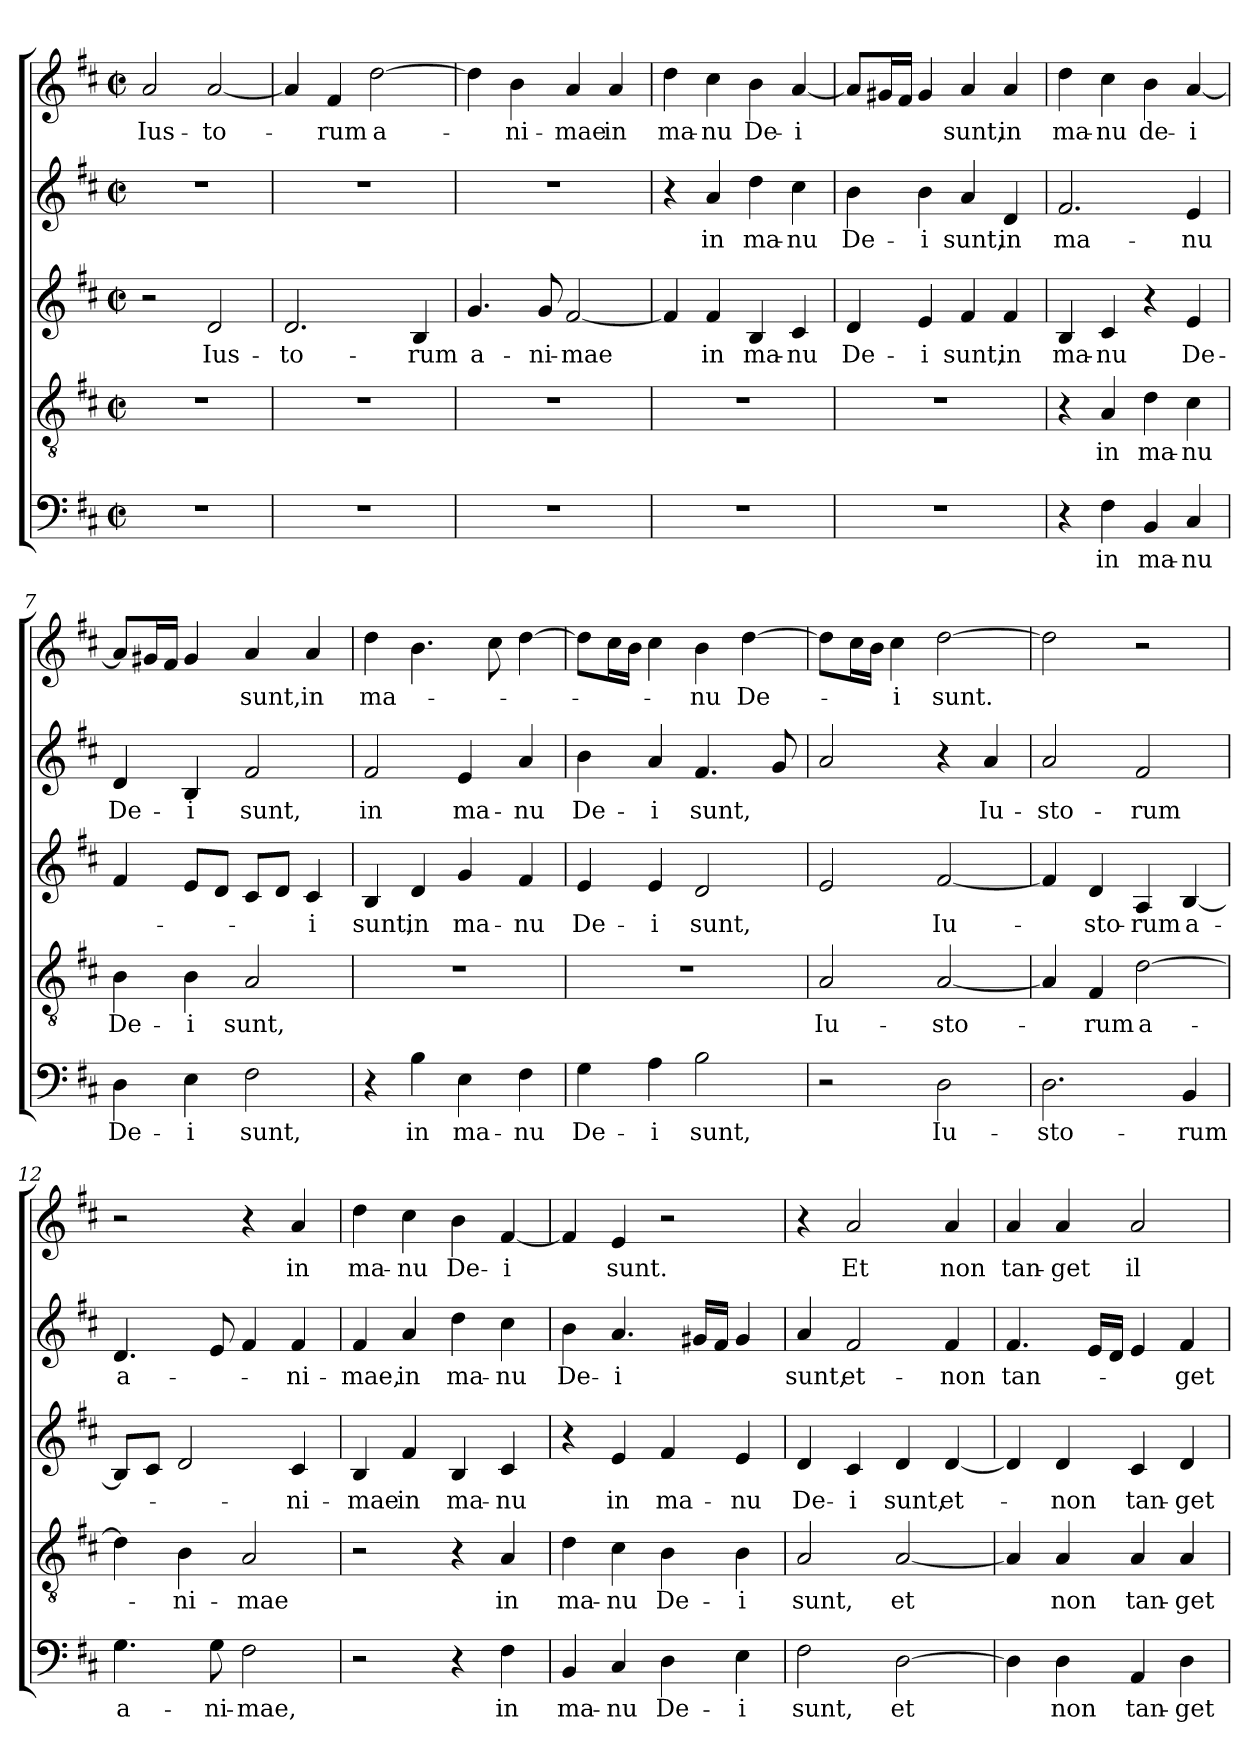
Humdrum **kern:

**kern	**text	**kern	**text	**kern	**text	**kern	**text	**kern	**text
*part5	*part5	*part4	*part4	*part3	*part3	*part2	*part2	*part1	*part1
*staff5	*staff5	*staff4	*staff4	*staff3	*staff3	*staff2	*staff2	*staff1	*staff1
*clefF4	*	*clefGv2	*	*clefG2	*	*clefG2	*	*clefG2	*
*k[f#c#]	*	*k[f#c#]	*	*k[f#c#]	*	*k[f#c#]	*	*k[f#c#]	*
*D:	*	*D:	*	*D:	*	*D:	*	*D:	*
*M2/2	*	*M2/2	*	*M2/2	*	*M2/2	*	*M2/2	*
*met(c|)	*	*met(c|)	*	*met(c|)	*	*met(c|)	*	*met(c|)	*
=1	=1	=1	=1	=1	=1	=1	=1	=1	=1
1r	.	1r	.	2r	.	1r	.	2a/	Ius-
.	.	.	.	2d/	Ius-	.	.	[2a/	-to-
=2	=2	=2	=2	=2	=2	=2	=2	=2	=2
1r	.	1r	.	2.d/	-to-	1r	.	4a/]	.
.	.	.	.	.	.	.	.	4f#/	-rum
.	.	.	.	.	.	.	.	[2dd\	a-
.	.	.	.	4B/	-rum	.	.	.	.
=3	=3	=3	=3	=3	=3	=3	=3	=3	=3
1r	.	1r	.	4.g/	a-	1r	.	4dd\]	.
.	.	.	.	.	.	.	.	4b\	-ni-
.	.	.	.	8g/	-ni-	.	.	.	.
.	.	.	.	[2f#/	-mae	.	.	4a/	-mae
.	.	.	.	.	.	.	.	4a/	in
=4	=4	=4	=4	=4	=4	=4	=4	=4	=4
1r	.	1r	.	4f#/]	.	4r	.	4dd\	ma-
.	.	.	.	4f#/	in	4a/	in	4cc#\	-nu
.	.	.	.	4B/	ma-	4dd\	ma-	4b\	De-
.	.	.	.	4c#/	-nu	4cc#\	-nu	[4a/	-i
=5	=5	=5	=5	=5	=5	=5	=5	=5	=5
1r	.	1r	.	4d/	De-	4b\	De-	8a/L]	.
.	.	.	.	.	.	.	.	16g#X/L	.
.	.	.	.	.	.	.	.	16f#/JJ	.
.	.	.	.	4e/	-i	4b\	-i	4g#/	.
.	.	.	.	4f#/	sunt,	4a/	sunt,	4a/	sunt,
.	.	.	.	4f#/	in	4d/	in	4a/	in
!!LO:LB:g=z
=6	=6	=6	=6	=6	=6	=6	=6	=6	=6
4r	.	4r	.	4B/	ma-	2.f#/	ma-	4dd\	ma-
4F#\	in	4A/	in	4c#/	-nu	.	.	4cc#\	-nu
4BB/	ma-	4d\	ma-	4r	.	.	.	4b\	de-
4C#/	-nu	4c#\	-nu	4e/	De-	4e/	-nu	[4a/	-i
=7	=7	=7	=7	=7	=7	=7	=7	=7	=7
4D\	De-	4B\	De-	4f#/	.	4d/	De-	8a/L]	.
.	.	.	.	.	.	.	.	16g#X/L	.
.	.	.	.	.	.	.	.	16f#/JJ	.
4E\	-i	4B\	-i	8e/L	.	4B/	-i	4g#/	.
.	.	.	.	8d/J	.	.	.	.	.
2F#\	sunt,	2A/	sunt,	8c#/L	.	2f#/	sunt,	4a/	sunt,
.	.	.	.	8d/J	.	.	.	.	.
.	.	.	.	4c#/	-i	.	.	4a/	in
=8	=8	=8	=8	=8	=8	=8	=8	=8	=8
4r	.	1r	.	4B/	sunt,	2f#/	in	4dd\	ma-
4B\	in	.	.	4d/	in	.	.	4.b\	.
4E\	ma-	.	.	4g/	ma-	4e/	ma-	.	.
.	.	.	.	.	.	.	.	8cc#\	.
4F#\	-nu	.	.	4f#/	-nu	4a/	-nu	[4dd\	.
=9	=9	=9	=9	=9	=9	=9	=9	=9	=9
4G\	De-	1r	.	4e/	De-	4b\	De-	8dd\L]	.
.	.	.	.	.	.	.	.	16cc#\L	.
.	.	.	.	.	.	.	.	16b\JJ	.
4A\	-i	.	.	4e/	-i	4a/	-i	4cc#\	.
2B\	sunt,	.	.	2d/	sunt,	4.f#/	sunt,	4b\	-nu
.	.	.	.	.	.	.	.	[4dd\	De-
.	.	.	.	.	.	8g/	.	.	.
=10	=10	=10	=10	=10	=10	=10	=10	=10	=10
2r	.	2A/	Iu-	2e/	.	2a/	.	8dd\L]	.
.	.	.	.	.	.	.	.	16cc#\L	.
.	.	.	.	.	.	.	.	16b\JJ	.
.	.	.	.	.	.	.	.	4cc#\	-i
2D\	Iu-	[2A/	-sto-	[2f#/	Iu-	4r	.	[2dd\	sunt.
.	.	.	.	.	.	4a/	Iu-	.	.
!!LO:PB:g=z
=11	=11	=11	=11	=11	=11	=11	=11	=11	=11
2.D\	-sto-	4A/]	.	4f#/]	.	2a/	-sto-	2dd\]	.
.	.	4F#/	-rum	4d/	-sto-	.	.	.	.
.	.	[2d\	a-	4A/	-rum	2f#/	-rum	2r	.
4BB/	-rum	.	.	[4B/	a-	.	.	.	.
=12	=12	=12	=12	=12	=12	=12	=12	=12	=12
4.G\	a-	4d\]	.	8B/L]	.	4.d/	a-	2r	.
.	.	.	.	8c#/J	.	.	.	.	.
.	.	4B\	-ni-	2d/	.	.	.	.	.
8G\	-ni-	.	.	.	.	8e/	.	.	.
2F#\	-mae,	2A/	-mae	.	.	4f#/	.	4r	.
.	.	.	.	4c#/	-ni-	4f#/	-ni-	4a/	in
=13	=13	=13	=13	=13	=13	=13	=13	=13	=13
2r	.	2r	.	4B/	-mae	4f#/	-mae,	4dd\	ma-
.	.	.	.	4f#/	in	4a/	in	4cc#\	-nu
4r	.	4r	.	4B/	ma-	4dd\	ma-	4b\	De-
4F#\	in	4A/	in	4c#/	-nu	4cc#\	-nu	[4f#/	-i
=14	=14	=14	=14	=14	=14	=14	=14	=14	=14
4BB/	ma-	4d\	ma-	4r	.	4b\	De-	4f#/]	.
4C#/	-nu	4c#\	-nu	4e/	in	4.a/	-i	4e/	sunt.
4D\	De-	4B\	De-	4f#/	ma-	.	.	2r	.
.	.	.	.	.	.	16g#X/LL	.	.	.
.	.	.	.	.	.	16f#/JJ	.	.	.
4E\	-i	4B\	-i	4e/	-nu	4g#/	.	.	.
=15	=15	=15	=15	=15	=15	=15	=15	=15	=15
2F#\	sunt,	2A/	sunt,	4d/	De-	4a/	sunt,	4r	.
.	.	.	.	4c#/	-i	2f#/	et-	2a/	Et
[2D\	et	[2A/	et	4d/	sunt,	.	.	.	.
.	.	.	.	[4d/	et-	4f#/	-non	4a/	non
!!LO:LB:g=z
=16	=16	=16	=16	=16	=16	=16	=16	=16	=16
4D\]	.	4A/]	.	4d/]	.	4.f#/	tan-	4a/	tan-
4D\	non	4A/	non	4d/	-non	.	.	4a/	-get
.	.	.	.	.	.	16e/LL	.	.	.
.	.	.	.	.	.	16d/JJ	.	.	.
4AA/	tan-	4A/	tan-	4c#/	tan-	4e/	.	2a/	il-
4D\	-get	4A/	-get	4d/	-get	4f#/	-get	.	.
=	=	=	=	=	=	=	=	=	=
*-	*-	*-	*-	*-	*-	*-	*-	*-	*-
